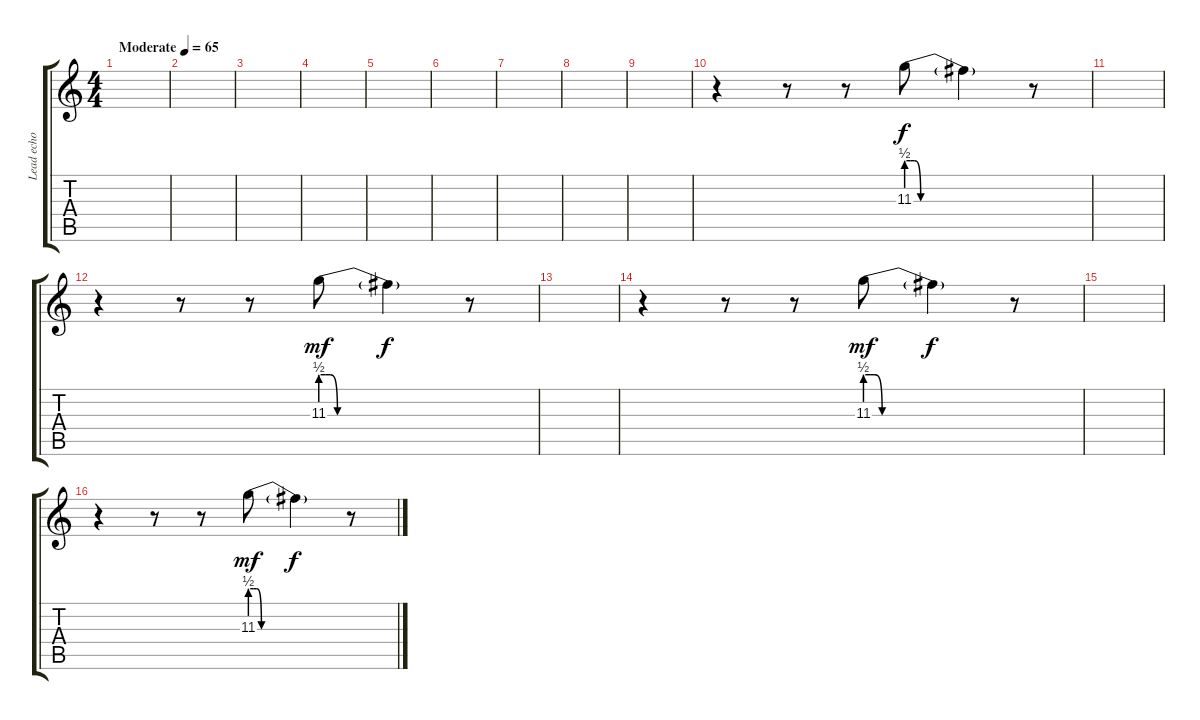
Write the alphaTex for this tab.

\track ("Lead echo" "Lead echo") {instrument overdrivenguitar}
\staff {score tabs}
\tuning (E4 B3 G3 D3 A2 E2) {hide}
\ts (4 4)
\tempo (65 "Moderate")
\clef g2
\ks c
|
|
|
|
|
|
|
|
|
r.4 r.8 r.8 11.3{be (custom 0 2 2 2 4 2 7 0 10 0 15 0 20 0 30 0 60 0)}.8 11.3{t}.4{dy f} r.8 |
|
r.4 r.8 r.8 11.3{be (custom 0 2 2 2 4 2 7 0 10 0 15 0 20 0 30 0 60 0)}.8{dy mf} 11.3{t}.4{dy f} r.8 |
|
r.4 r.8 r.8 11.3{be (custom 0 2 2 2 4 2 7 0 10 0 15 0 20 0 30 0 60 0)}.8{dy mf} 11.3{t}.4{dy f} r.8 |
|
r.4 r.8 r.8 11.3{be (custom 0 2 2 2 4 2 7 0 10 0 15 0 20 0 30 0 60 0)}.8{dy mf} 11.3{t}.4{dy f} r.8
